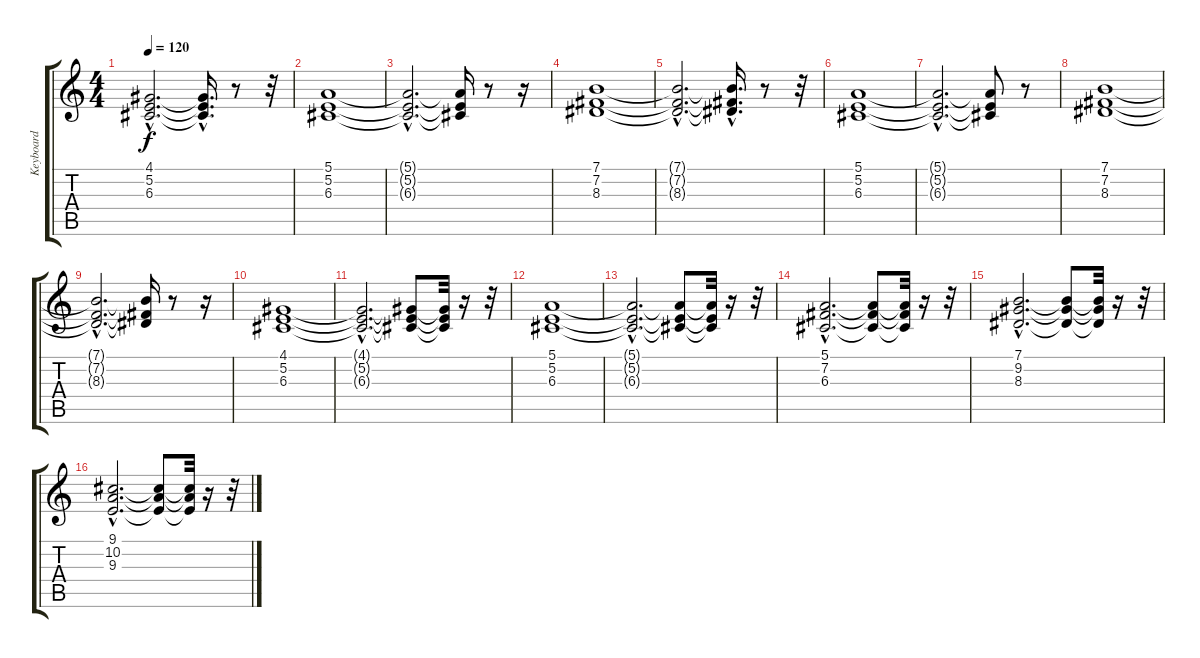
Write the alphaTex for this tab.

\track ("Keyboard" "Keyboard") {instrument synthstrings1}
\staff {score tabs}
\tuning (E4 B3 G3 D3 A2 E2) {hide}
\ts (4 4)
\tempo 120
\clef g2
\ks c
(4.1{hac t} 5.2{hac t} 6.3{hac t}).2{d dy f} (4.1{hac t} 5.2{hac t} 6.3{hac t}).16{d} r.8 r.32 |
(5.1 5.2 6.3).1 |
(5.1{hac t} 5.2{hac t} 6.3{hac t}).2{d} (5.1{t} 5.2{t} 6.3{t}).16 r.8 r.16 |
(7.1 7.2 8.3).1 |
(7.1{hac t} 7.2{hac t} 8.3{hac t}).2{d} (7.1{hac t} 7.2{hac t} 8.3{hac t}).16{d} r.8 r.32 |
(5.1 5.2 6.3).1 |
(5.1{hac t} 5.2{hac t} 6.3{hac t}).2{d} (5.1{t} 5.2{t} 6.3{t}).8 r.8 |
(7.1 7.2 8.3).1 |
(7.1{hac t} 7.2{hac t} 8.3{hac t}).2{d} (7.1{t} 7.2{t} 8.3{t}).16 r.8 r.16 |
(4.1 5.2 6.3).1 |
(4.1{hac t} 5.2{hac t} 6.3{hac t}).2{d} (4.1{t} 5.2{t} 6.3{t}).8 (4.1{t} 5.2{t} 6.3{t}).32 r.16 r.32 |
(5.1 5.2 6.3).1 |
(5.1{hac t} 5.2{hac t} 6.3{hac t}).2{d} (5.1{t} 5.2{t} 6.3{t}).8 (5.1{t} 5.2{t} 6.3{t}).32 r.16 r.32 |
(5.1{hac} 7.2{hac} 6.3{hac}).2{d} (5.1{t} 7.2{t} 6.3{t}).8 (5.1{t} 7.2{t} 6.3{t}).32 r.16 r.32 |
(7.1{hac} 9.2{hac} 8.3{hac}).2{d} (7.1{t} 9.2{t} 8.3{t}).8 (7.1{t} 9.2{t} 8.3{t}).32 r.16 r.32 |
(9.1{hac} 10.2{hac} 9.3{hac}).2{d} (9.1{t} 10.2{t} 9.3{t}).8 (9.1{t} 10.2{t} 9.3{t}).32 r.16 r.32
